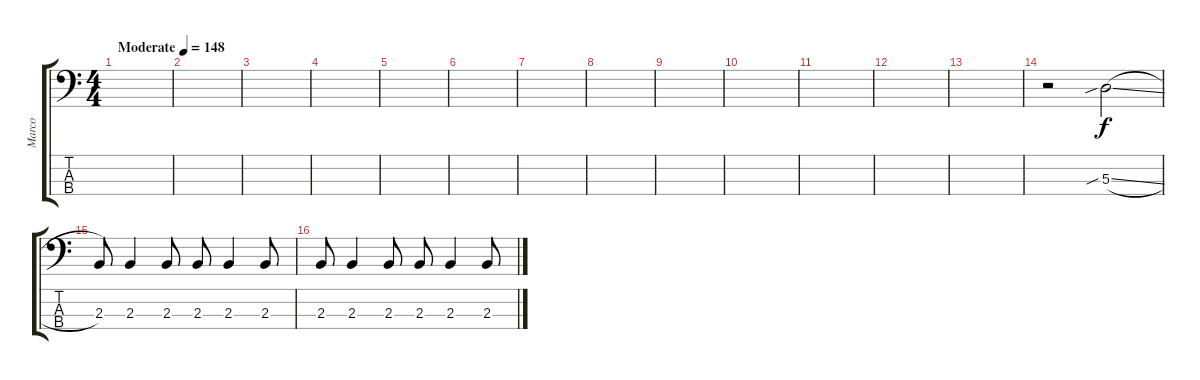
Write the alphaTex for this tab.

\track ("Marco" "Marco") {instrument electricbassfinger}
\staff {score tabs}
\tuning (G2 D2 A1 E1) {hide}
\ts (4 4)
\tempo (148 "Moderate")
\clef f4
\ks c
|
|
|
|
|
|
|
|
|
|
|
|
|
r.2 5.3{sib sl}.2 |
2.3.8 2.3.4 2.3.8 2.3.8 2.3.4 2.3.8 |
2.3.8 2.3.4 2.3.8 2.3.8 2.3.4 2.3{sl}.8
